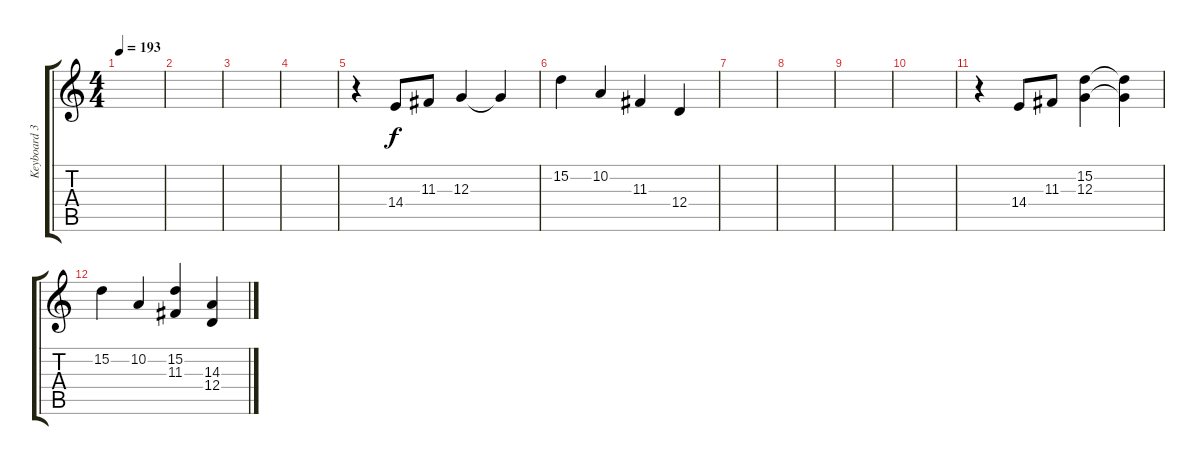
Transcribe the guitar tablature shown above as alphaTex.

\track ("Keyboard 3" "Keyboard 3") {instrument accordion}
\staff {score tabs}
\tuning (E4 B3 G3 D3 A2 E2) {hide}
\ts (4 4)
\tempo 193
\clef g2
\ks c
|
|
|
|
r.4 14.4.8 11.3.8 12.3.4 12.3{t}.4 |
15.2.4 10.2.4 11.3.4 12.4.4 |
|
|
|
|
r.4 14.4.8 11.3.8 (15.2 12.3).4 (15.2{t} 12.3{t}).4 |
15.2.4 10.2.4 (15.2 11.3).4 (14.3 12.4).4
